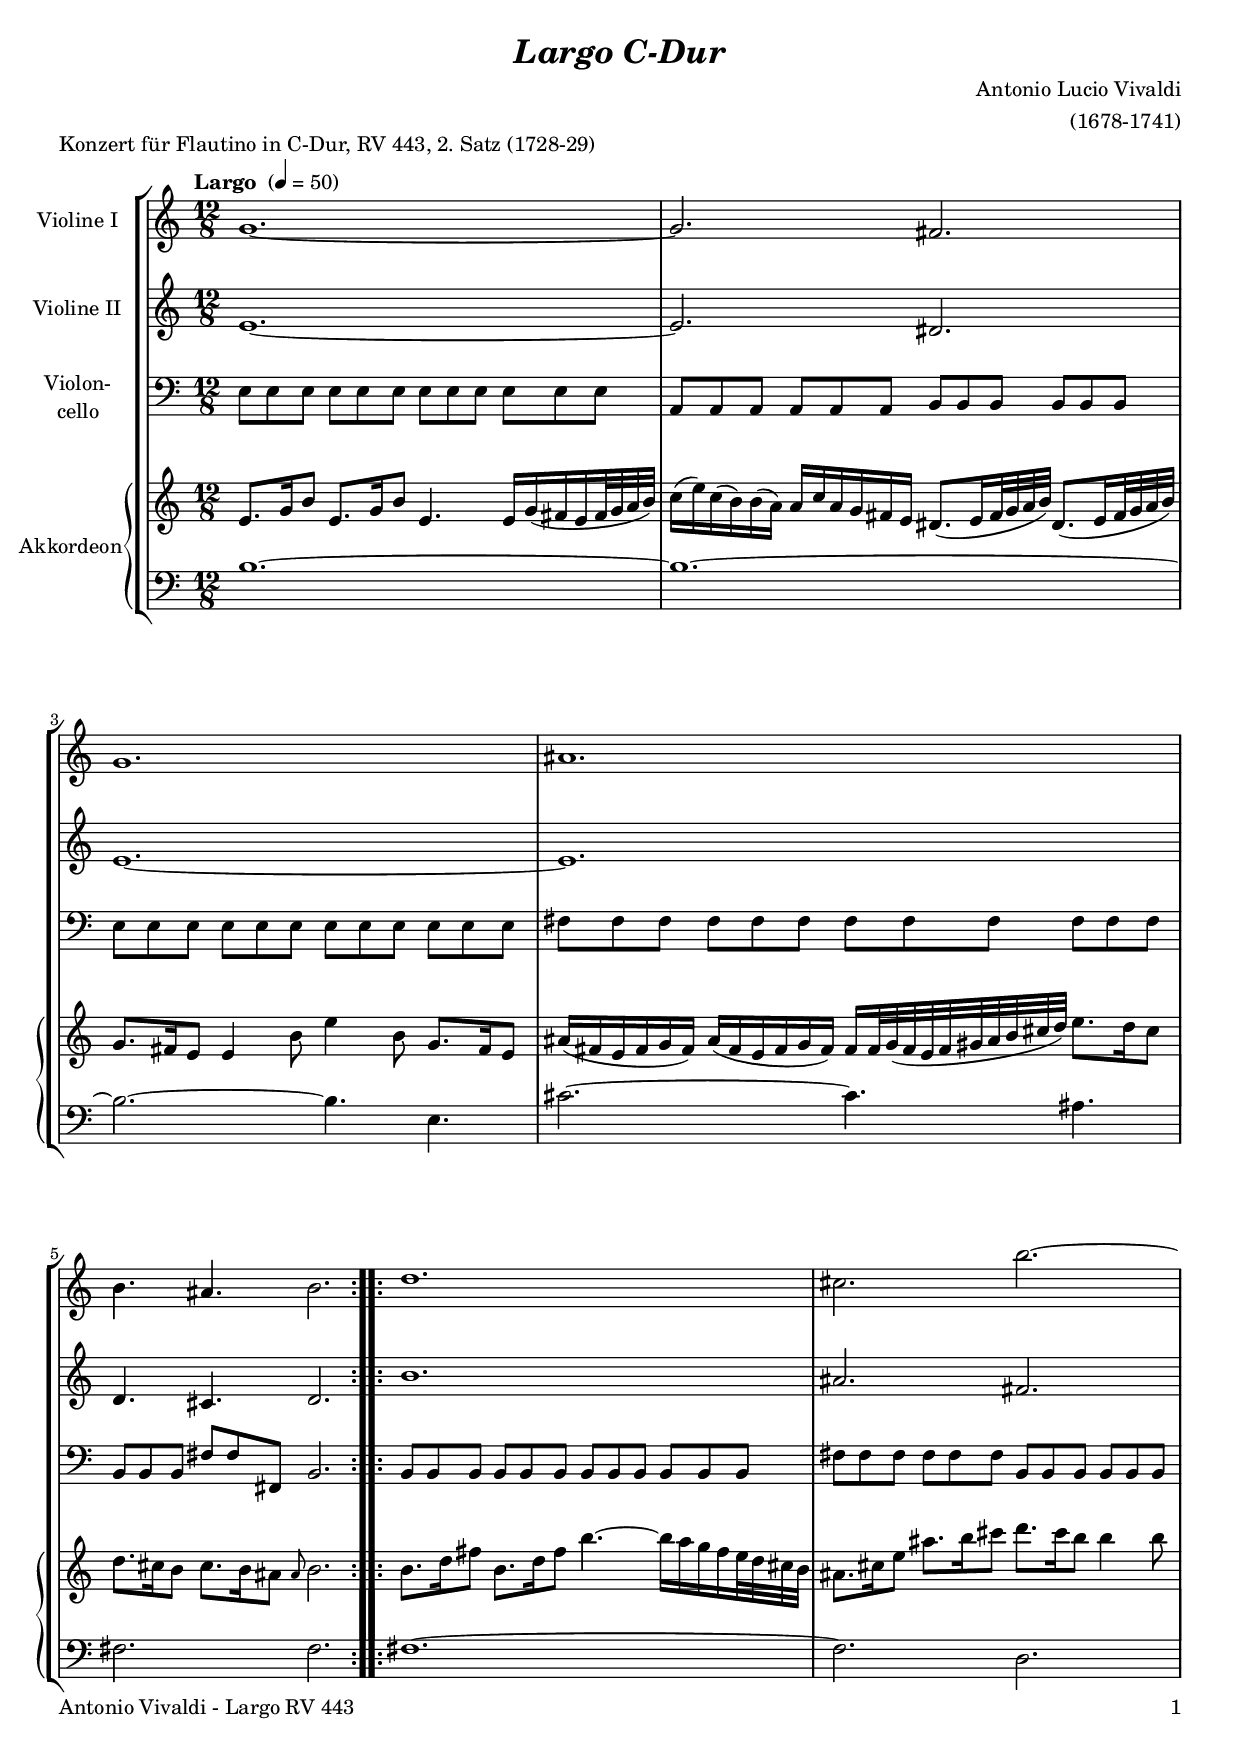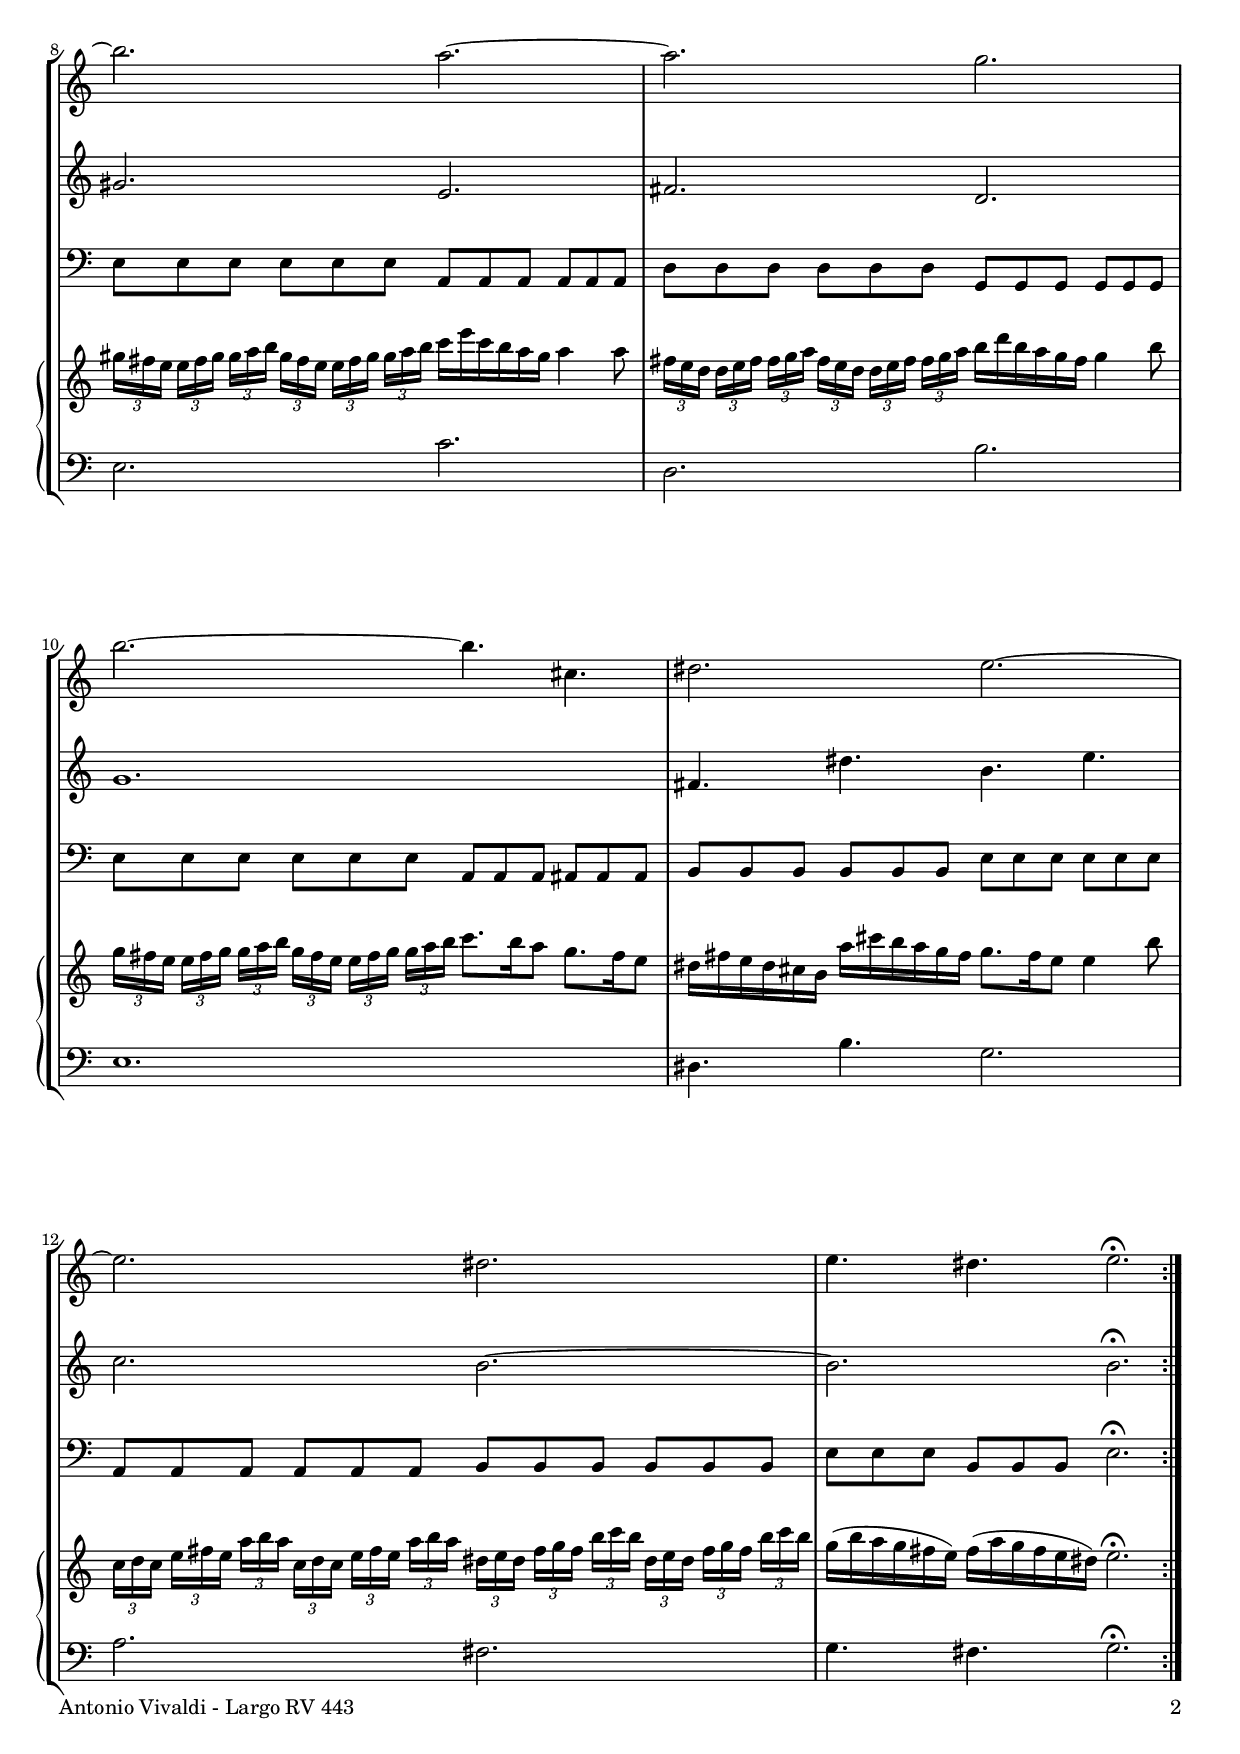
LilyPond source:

\version "2.24.4"
\include "deutsch.ly"

#(set-global-staff-size 18)

\header {
  title       = \markup \bold \italic "Largo C-Dur"
  composer    = "Antonio Lucio Vivaldi"
  arranger    = "(1678-1741)"
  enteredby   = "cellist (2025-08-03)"
  piece       = "Konzert für Flautino in C-Dur, RV 443, 2. Satz (1728-29)"
}

voiceconsts = {
  \key c \major
  \time 12/8
  \numericTimeSignature
  \compressEmptyMeasures
% Set default beaming for all staves
%  \set Timing.beamExceptions = #'()
%  \set Timing.baseMoment     = #(ly:make-moment 1 4)
%  \set Timing.beatStructure  = #'(1 1 1)
  \tempo "Largo " 4=50
}

mipz = "pizzicato strings"
mivl = "violin"
miba = "cello"
% mikl = "bright acoustic"
% mikl = "church organ"
mikl = "concertina"

va = \relative c'' {
  \voiceconsts

  \repeat volta 2 {
    g1.~
    g2. fis
    g1.
    ais
    h4. ais h2.
  }

  \repeat volta 2 {
    d1.
    cis2. h'~
    h a~
    a g
    h~ h4. cis,
    dis2. e~
    e dis

    e4. dis e2.\fermata
  }
}

vb = \relative c' {
  \voiceconsts

  \repeat volta 2 {
    e1.~
    e2. dis
    e1.~
    e
    d4. cis d2.
  }

  \repeat volta 2 {
    h'1.
    ais2. fis
    gis e
    fis d
    g1.
    fis4. dis' h e
    c2. h~

    h h\fermata
  }
}

vc = \relative c {
  \voiceconsts
  \clef "bass"

  \repeat volta 2 {
    \repeat unfold 12 e8
    \repeat unfold 6 a, \repeat unfold 6 h
    \repeat unfold 12 e

    \repeat unfold 12 fis
    h, h h fis' fis fis, h2.
  }

  \repeat volta 2 {
    \repeat unfold 12 h8
    \repeat unfold 6 fis' \repeat unfold 6 h,
    \repeat unfold 6 e \repeat unfold 6 a,
    \repeat unfold 6 d \repeat unfold 6 g,

    \repeat unfold 6 e' a, a a ais ais ais
    \repeat unfold 6 h \repeat unfold 6 e
    \repeat unfold 6 a, \repeat unfold 6 h

    e e e h h h e2.\fermata
  }
}

vd = \relative c' {
  \voiceconsts

  \repeat volta 2 {
    e8. g16 h8 e,8. g16 h8 e,4. e16 g( fis e fis32 g a h)

    c16( e) c( h) h( a) a c a g fis e dis8.( e16 fis32 g a h) dis,8.( e16 fis32 g a h)
    g8. fis16 e8 e4 h'8 e4 h8 g8. fis16 e8

    ais16( fis e fis g fis) ais( fis e fis g fis) fis fis32 g( fis e fis gis ais h cis d) e8. d16 cis8
    d8. cis16 h8 cis8. h16 ais8 \grace ais h2.
  }

  \repeat volta 2 {
    h8. d16 fis8 h,8. d16 fis8 h4.~ h16 a g fis e32 d cis h
    ais8. cis16 e8 ais8. h16 cis8 d8. cis16 h8 h4 h8

    \tuplet 3/2 8 {
      \omit TupletBracket
      gis16 fis e e[ fis gis] gis a h gis[ fis e] e fis gis gis[ a h]
    } c e c h a gis a4 a8
    
    \tuplet 3/2 8 {
      \omit TupletBracket
      fis16 e d d[ e fis] fis g a fis[ e d] d e fis fis[ g a]
    } h d h a g fis g4 h8
    
    \tuplet 3/2 8 {
      \omit TupletBracket
      g16 fis e e[ fis g] g a h g[ fis e] e fis g g[ a h]
    }
    c8. h16 a8 g8. fis16 e8
    dis16 fis e dis cis h a' cis h a g fis g8. fis16 e8 e4 h'8
    
    \tuplet 3/2 8 {
      \omit TupletBracket
      c,16 d c e[ fis e] a h a c,[ d c] e fis e a[ h a] dis, e dis fis[ g fis] h c h dis,[ e dis] fis g fis h[ c h]
    }

    g( h a g fis e) fis( a g fis e dis) e2.\fermata   
  }
}

ve = \relative c' {
  \voiceconsts
  \clef "bass"
  
  \repeat volta 2 {
    h1.~
    h~
    h2.~ h4. e,
    cis'2.~ cis4. ais
    fis2. fis
  }

  \repeat volta 2 {
    fis1.~
    fis2. d
    e c'
    d, h'
    e,1.
    dis4. h' g2.
    a fis

    g4. fis g2.\fermata
  }
}


music = \new StaffGroup <<
  \new Staff {
    \set Staff.midiInstrument = \mivl
    \set Staff.instrumentName = \markup \center-column { "Violine I" }
    \transpose c c { \va }
  }

  \new Staff {
    \set Staff.midiInstrument = \mivl
    \set Staff.instrumentName = \markup \center-column { "Violine II" }
    \transpose c c { \vb }
  }

  \new Staff {
    \set Staff.midiInstrument = \miba
    \set Staff.instrumentName = \markup \center-column { "Violon-" "cello" }
    \transpose c c { \vc }
  }

  \new PianoStaff <<
    \set PianoStaff.midiInstrument = \mikl
    \set PianoStaff.instrumentName = \markup \center-column { "Akkordeon" }
    <<
      \new Staff {
	\transpose c c { \vd }
      }
      
      %    \new Dynamics \vdy
      
      \new Staff {
	\transpose c c { \ve }
      }
    >>  
  >>
>>

\book {
  \paper {
    print-page-number = ##t
    print-first-page-number = ##t
    ragged-last-bottom = ##f
    oddHeaderMarkup = \markup \null
    evenHeaderMarkup = \markup \null
    oddFooterMarkup = \markup {
      \fill-line {
        \if \should-print-page-number
        "Antonio Vivaldi - Largo RV 443" \fromproperty #'page:page-number-string
      }
    }
    evenFooterMarkup = \oddFooterMarkup
  } \score {
    \music
    \layout {}
  }

  \score {
    \unfoldRepeats \music

    \midi {
      \context {
        \Score
      }
    }
  }
}
